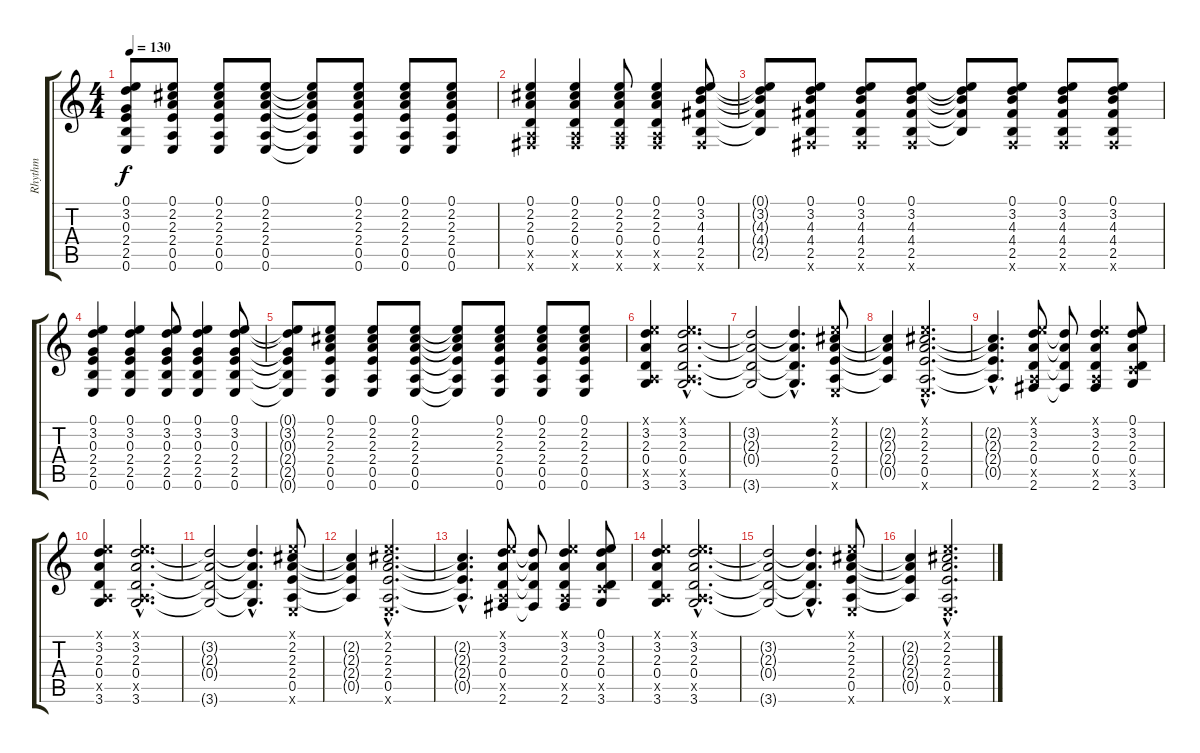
\track ("Rhythm" "Rhythm") {instrument acousticguitarsteel}
\staff {score tabs}
\tuning (E4 B3 G3 D3 A2 E2) {hide}
\ts (4 4)
\tempo 130
\clef g2
\ks c
(0.1{t} 3.2{t} 0.3{t} 2.4{t} 2.5{t} 0.6{t}).8{dy f} (0.1 2.2 2.3 2.4 0.5 0.6).8 (0.1 2.2 2.3 2.4 0.5 0.6).8 (0.1 2.2 2.3 2.4 0.5 0.6).8 (0.1{t} 2.2{t} 2.3{t} 2.4{t} 0.5{t} 0.6{t}).8 (0.1 2.2 2.3 2.4 0.5 0.6).8 (0.1 2.2 2.3 2.4 0.5 0.6).8 (0.1 2.2 2.3 2.4 0.5 0.6).8 |
(0.1 2.2 2.3 0.4 0.5{x} 2.6{x}).4 (0.1 2.2 2.3 0.4 0.5{x} 2.6{x}).4 (0.1 2.2 2.3 0.4 0.5{x} 2.6{x}).8 (0.1 2.2 2.3 0.4 0.5{x} 2.6{x}).4 (0.1 3.2 4.3 4.4 2.5 2.6{x}).8 |
(0.1{t} 3.2{t} 4.3{t} 4.4{t} 2.5{t}).8 (0.1 3.2 4.3 4.4 2.5 2.6{x}).8 (0.1 3.2 4.3 4.4 2.5 2.6{x}).8 (0.1 3.2 4.3 4.4 2.5 2.6{x}).8 (0.1{t} 3.2{t} 4.3{t} 4.4{t} 2.5{t}).8 (0.1 3.2 4.3 4.4 2.5 2.6{x}).8 (0.1 3.2 4.3 4.4 2.5 2.6{x}).8 (0.1 3.2 4.3 4.4 2.5 2.6{x}).8 |
(0.1 3.2 0.3 2.4 2.5 0.6).4 (0.1 3.2 0.3 2.4 2.5 0.6).4 (0.1 3.2 0.3 2.4 2.5 0.6).8 (0.1 3.2 0.3 2.4 2.5 0.6).4 (0.1 3.2 0.3 2.4 2.5 0.6).8 |
(0.1{t} 3.2{t} 0.3{t} 2.4{t} 2.5{t} 0.6{t}).8 (0.1 2.2 2.3 2.4 0.5 0.6).8 (0.1 2.2 2.3 2.4 0.5 0.6).8 (0.1 2.2 2.3 2.4 0.5 0.6).8 (0.1{t} 2.2{t} 2.3{t} 2.4{t} 0.5{t} 0.6{t}).8 (0.1 2.2 2.3 2.4 0.5 0.6).8 (0.1 2.2 2.3 2.4 0.5 0.6).8 (0.1 2.2 2.3 2.4 0.5 0.6).8 |
(0.1{x} 3.2 2.3 0.4 0.5{x} 3.6).4 (0.1{hac x} 3.2{hac} 2.3{hac} 0.4{hac} 0.5{hac x} 3.6{hac}).2{d} |
(3.2{t} 2.3{t} 0.4{t} 3.6{t}).2 (3.2{hac t} 2.3{hac t} 0.4{hac t} 3.6{hac t}).4{d} (0.1{x} 2.2 2.3 2.4 0.5 0.6{x}).8 |
(2.2{t} 2.3{t} 2.4{t} 0.5{t}).4 (0.1{hac x} 2.2{hac} 2.3{hac} 2.4{hac} 0.5{hac} 0.6{hac x}).2{d} |
(2.2{hac t} 2.3{hac t} 2.4{hac t} 0.5{hac t}).4{d} (0.1{x} 3.2 2.3 0.4 0.5{x} 2.6).8 (3.2{t} 2.3{t} 0.4{t} 2.6{t}).8 (0.1{x} 3.2 2.3 0.4 0.5{x} 2.6).4 (0.1 3.2 2.3 0.4 3.5{x} 3.6).8 |
(0.1{x} 3.2 2.3 0.4 0.5{x} 3.6).4 (0.1{hac x} 3.2{hac} 2.3{hac} 0.4{hac} 0.5{hac x} 3.6{hac}).2{d} |
(3.2{t} 2.3{t} 0.4{t} 3.6{t}).2 (3.2{hac t} 2.3{hac t} 0.4{hac t} 3.6{hac t}).4{d} (0.1{x} 2.2 2.3 2.4 0.5 0.6{x}).8 |
(2.2{t} 2.3{t} 2.4{t} 0.5{t}).4 (0.1{hac x} 2.2{hac} 2.3{hac} 2.4{hac} 0.5{hac} 0.6{hac x}).2{d} |
(2.2{hac t} 2.3{hac t} 2.4{hac t} 0.5{hac t}).4{d} (0.1{x} 3.2 2.3 0.4 0.5{x} 2.6).8 (3.2{t} 2.3{t} 0.4{t} 2.6{t}).8 (0.1{x} 3.2 2.3 0.4 0.5{x} 2.6).4 (0.1 3.2 2.3 0.4 3.5{x} 3.6).8 |
(0.1{x} 3.2 2.3 0.4 0.5{x} 3.6).4 (0.1{hac x} 3.2{hac} 2.3{hac} 0.4{hac} 0.5{hac x} 3.6{hac}).2{d} |
(3.2{t} 2.3{t} 0.4{t} 3.6{t}).2 (3.2{hac t} 2.3{hac t} 0.4{hac t} 3.6{hac t}).4{d} (0.1{x} 2.2 2.3 2.4 0.5 0.6{x}).8 |
(2.2{t} 2.3{t} 2.4{t} 0.5{t}).4 (0.1{hac x} 2.2{hac} 2.3{hac} 2.4{hac} 0.5{hac} 0.6{hac x}).2{d}
